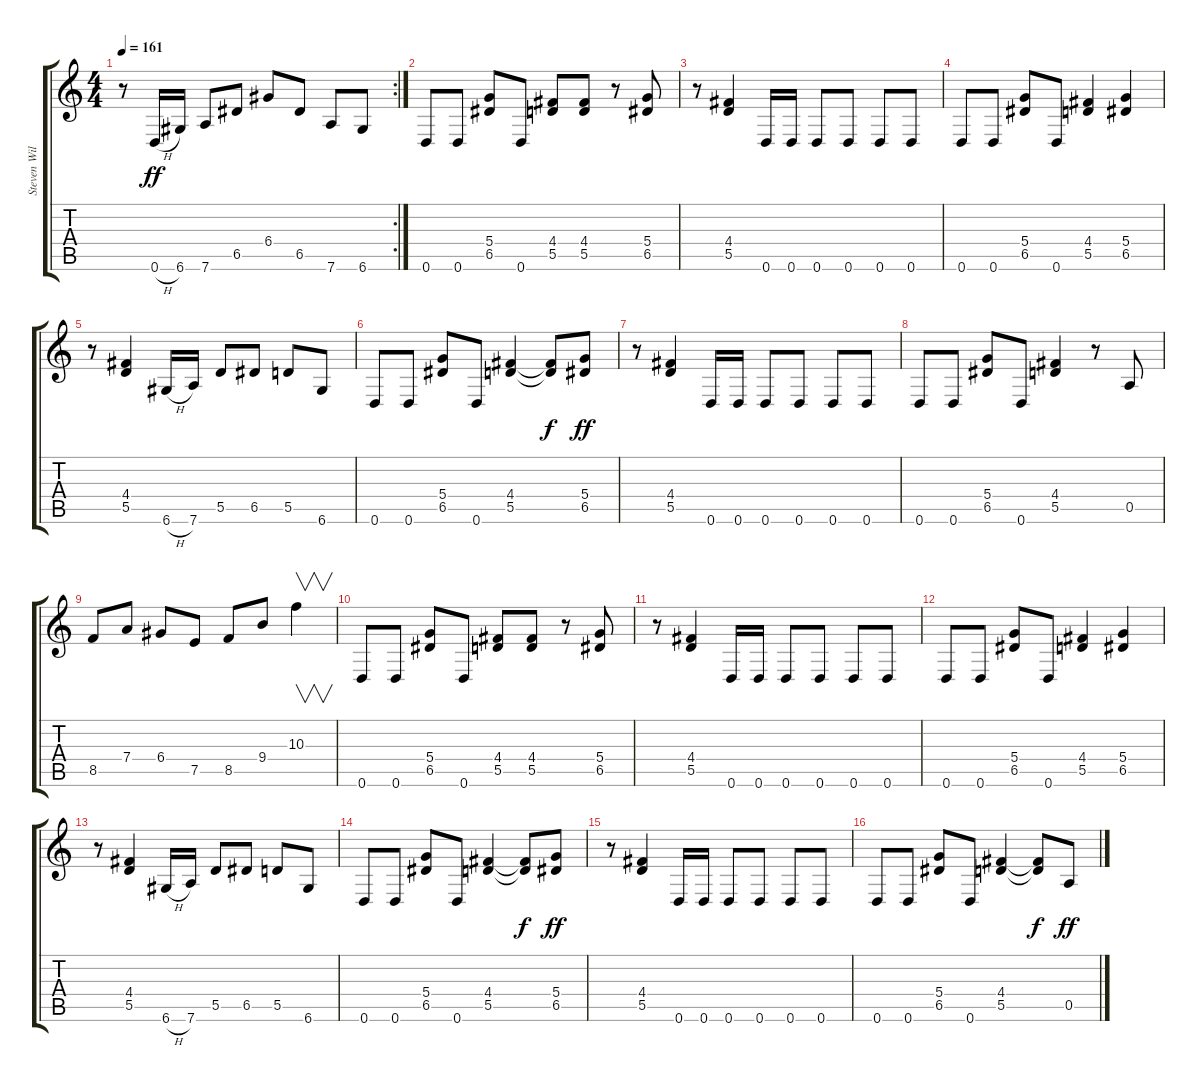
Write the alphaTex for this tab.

\track ("Steven Wilson (Guitar 6)" "Steven Wil") {instrument overdrivenguitar}
\staff {score tabs}
\tuning (E4 B3 G3 D3 A2 D2) {hide}
\rc 2
\ts (4 4)
\tempo 161
\clef g2
\ks c
r.8{dy ff} 0.6{h}.16 6.6.16 7.6.8 6.5.8 6.4.8 6.5.8 7.6.8 6.6.8 |
0.6.8{volume 16} 0.6.8 (5.4 6.5).8 0.6.8 (4.4 5.5).8 (4.4 5.5).8 r.8 (5.4 6.5).8 |
r.8 (4.4 5.5).4 0.6.16 0.6.16 0.6.8 0.6.8 0.6.8 0.6.8 |
0.6.8 0.6.8 (5.4 6.5).8 0.6.8 (4.4 5.5).4 (5.4 6.5).4 |
r.8 (4.4 5.5).4 6.6{h}.16 7.6.16 5.5.8 6.5.8 5.5.8 6.6.8 |
0.6.8 0.6.8 (5.4 6.5).8 0.6.8 (4.4 5.5).4 (4.4{t} 5.5{t}).8{dy f} (5.4 6.5).8{dy ff} |
r.8 (4.4 5.5).4 0.6.16 0.6.16 0.6.8 0.6.8 0.6.8 0.6.8 |
0.6.8 0.6.8 (5.4 6.5).8 0.6.8 (4.4 5.5).4 r.8 0.5.8 |
8.5.8 7.4.8 6.4.8 7.5.8 8.5.8 9.4.8 10.3.4{v} |
0.6.8 0.6.8 (5.4 6.5).8 0.6.8 (4.4 5.5).8 (4.4 5.5).8 r.8 (5.4 6.5).8 |
r.8 (4.4 5.5).4 0.6.16 0.6.16 0.6.8 0.6.8 0.6.8 0.6.8 |
0.6.8 0.6.8 (5.4 6.5).8 0.6.8 (4.4 5.5).4 (5.4 6.5).4 |
r.8 (4.4 5.5).4 6.6{h}.16 7.6.16 5.5.8 6.5.8 5.5.8 6.6.8 |
0.6.8 0.6.8 (5.4 6.5).8 0.6.8 (4.4 5.5).4 (4.4{t} 5.5{t}).8{dy f} (5.4 6.5).8{dy ff} |
r.8 (4.4 5.5).4 0.6.16 0.6.16 0.6.8 0.6.8 0.6.8 0.6.8 |
0.6.8 0.6.8 (5.4 6.5).8 0.6.8 (4.4 5.5).4 (4.4{t} 5.5{t}).8{dy f} 0.5.8{dy ff}
